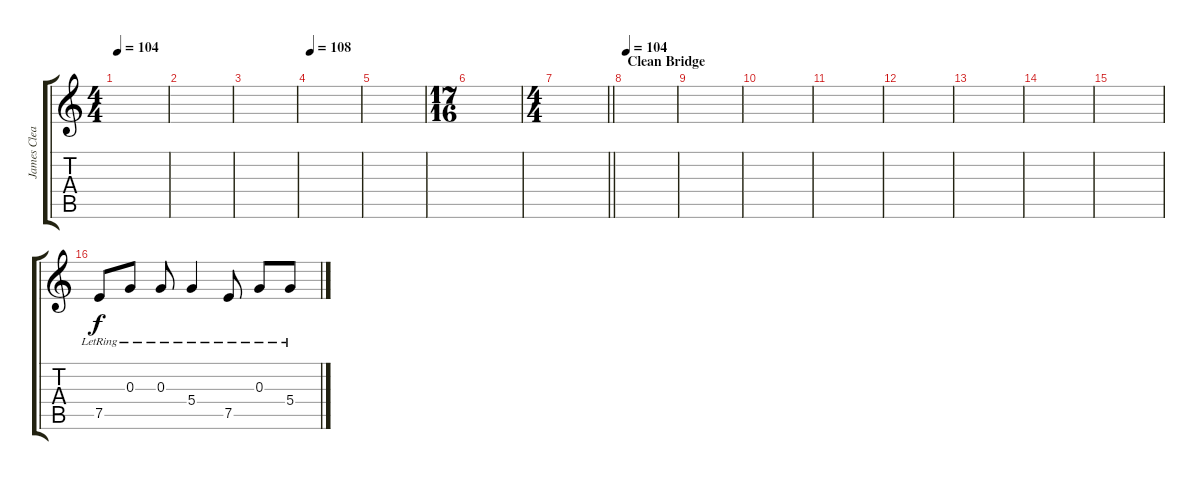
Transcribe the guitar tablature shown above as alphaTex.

\track ("James Clean" "James Clea") {instrument electricguitarclean}
\staff {score tabs}
\tuning (E4 B3 G3 D3 A2 E2) {hide}
\ts (4 4)
\tempo 104
\clef g2
\ks c
|
|
|
\tempo 108
|
|
\ts (17 16)
|
\ts (4 4)
\barLineRight lightlight
|
\section ("" "Clean Bridge")
\tempo 104
|
|
|
|
|
|
|
|
7.5{lr}.8{volume 4} 0.3{lr}.8 0.3{lr}.8 5.4{lr}.4 7.5{lr}.8 0.3{lr}.8 5.4{lr}.8
